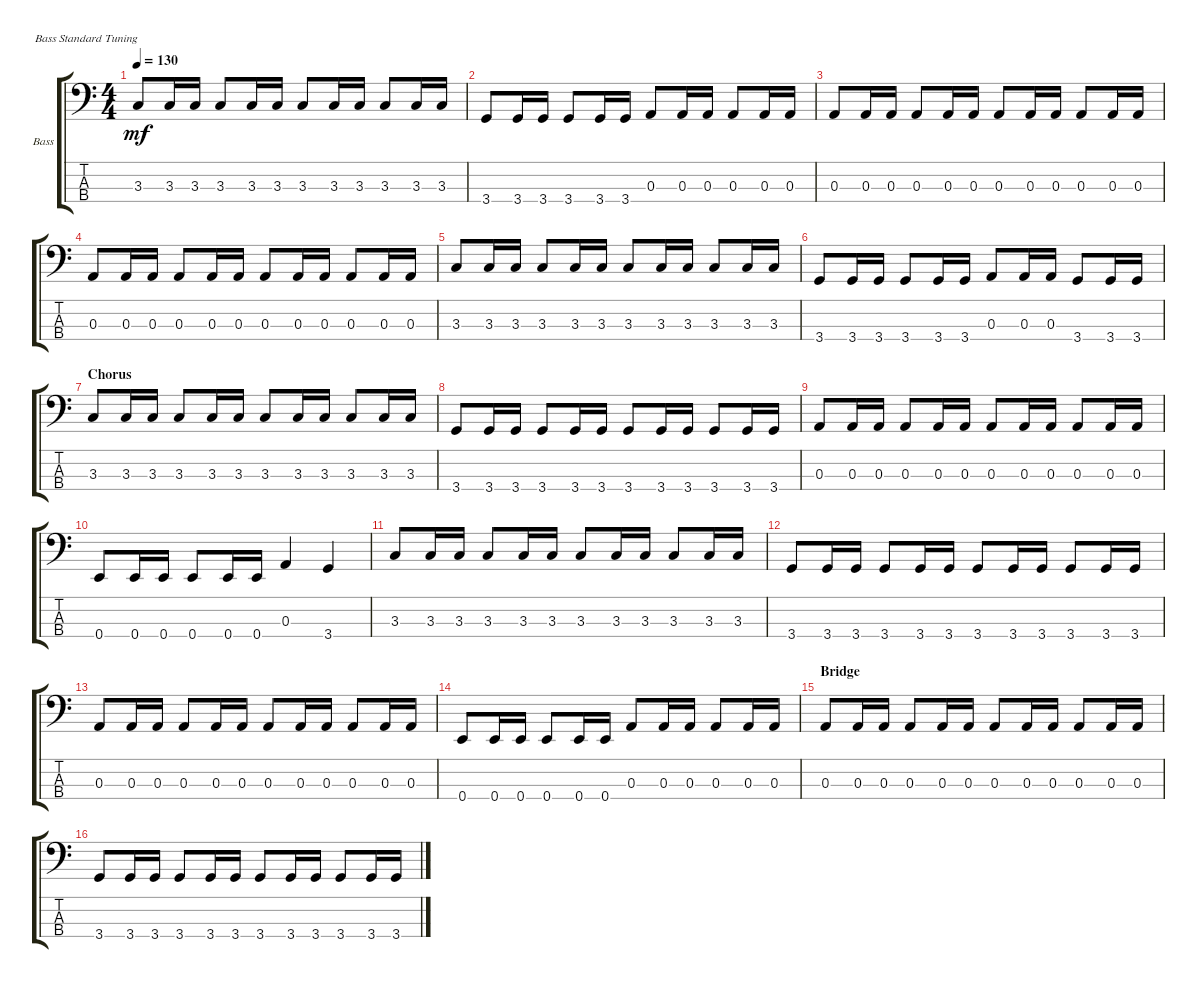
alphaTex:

\defaultSystemsLayout 4
\bracketExtendMode groupsimilarinstruments
\firstSystemTrackNameOrientation horizontal
\otherSystemsTrackNameOrientation horizontal
\track ("Bass" "Bass") {instrument electricbassfinger}
\staff {score tabs}
\tuning (G2 D2 A1 E1)
\ts (4 4)
\tempo 130
\clef f4
\ks c
3.3.8{dy mf} 3.3.16 3.3.16 3.3.8 3.3.16 3.3.16 3.3.8 3.3.16 3.3.16 3.3.8 3.3.16 3.3.16 |
3.4.8 3.4.16 3.4.16 3.4.8 3.4.16 3.4.16 0.3.8 0.3.16 0.3.16 0.3.8 0.3.16 0.3.16 |
0.3.8 0.3.16 0.3.16 0.3.8 0.3.16 0.3.16 0.3.8 0.3.16 0.3.16 0.3.8 0.3.16 0.3.16 |
0.3.8 0.3.16 0.3.16 0.3.8 0.3.16 0.3.16 0.3.8 0.3.16 0.3.16 0.3.8 0.3.16 0.3.16 |
3.3.8 3.3.16 3.3.16 3.3.8 3.3.16 3.3.16 3.3.8 3.3.16 3.3.16 3.3.8 3.3.16 3.3.16 |
3.4.8 3.4.16 3.4.16 3.4.8 3.4.16 3.4.16 0.3.8 0.3.16 0.3.16 3.4.8 3.4.16 3.4.16 |
\section ("" "Chorus")
3.3.8 3.3.16 3.3.16 3.3.8 3.3.16 3.3.16 3.3.8 3.3.16 3.3.16 3.3.8 3.3.16 3.3.16 |
3.4.8 3.4.16 3.4.16 3.4.8 3.4.16 3.4.16 3.4.8 3.4.16 3.4.16 3.4.8 3.4.16 3.4.16 |
0.3.8 0.3.16 0.3.16 0.3.8 0.3.16 0.3.16 0.3.8 0.3.16 0.3.16 0.3.8 0.3.16 0.3.16 |
0.4.8 0.4.16 0.4.16 0.4.8 0.4.16 0.4.16 0.3.4 3.4.4 |
3.3.8 3.3.16 3.3.16 3.3.8 3.3.16 3.3.16 3.3.8 3.3.16 3.3.16 3.3.8 3.3.16 3.3.16 |
3.4.8 3.4.16 3.4.16 3.4.8 3.4.16 3.4.16 3.4.8 3.4.16 3.4.16 3.4.8 3.4.16 3.4.16 |
0.3.8 0.3.16 0.3.16 0.3.8 0.3.16 0.3.16 0.3.8 0.3.16 0.3.16 0.3.8 0.3.16 0.3.16 |
0.4.8 0.4.16 0.4.16 0.4.8 0.4.16 0.4.16 0.3.8 0.3.16 0.3.16 0.3.8 0.3.16 0.3.16 |
\section ("" "Bridge")
0.3.8 0.3.16 0.3.16 0.3.8 0.3.16 0.3.16 0.3.8 0.3.16 0.3.16 0.3.8 0.3.16 0.3.16 |
3.4.8 3.4.16 3.4.16 3.4.8 3.4.16 3.4.16 3.4.8 3.4.16 3.4.16 3.4.8 3.4.16 3.4.16
